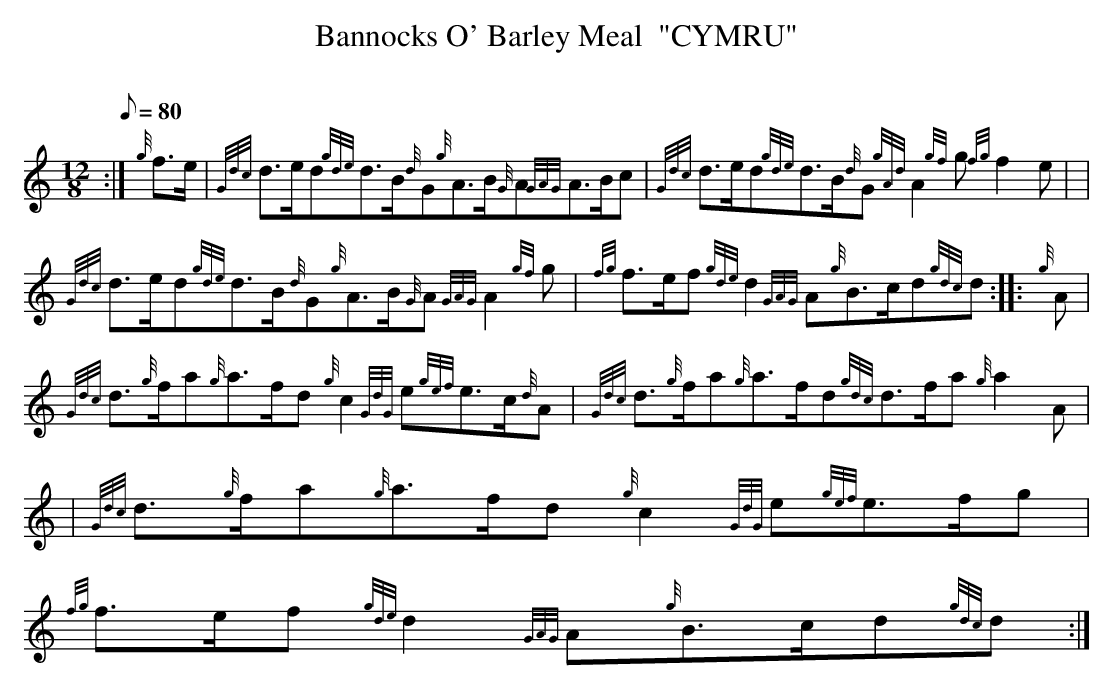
X:1
T:Bannocks O' Barley Meal  "CYMRU"
M:12/8
L:1/8
Q:80
C:
K:HP
:| {g}f3/2e/2 | \
{Gdc}d3/2e/2d{gde}d3/2B/2{d}G{g}A3/2B/2{G}A{GAG}A3/2B/2c | \
{Gdc}d3/2e/2d{gde}d3/2B/2{d}G{gAd}A2{gf}g{fg}f2e| |
{Gdc}d3/2e/2d{gde}d3/2B/2{d}G{g}A3/2B/2{G}A{GAG}A2{gf}g | \
{fg}f3/2e/2f{gde}d2{GAG}A{g}B3/2c/2d{gdc}d :: \
{g}A |
{Gdc}d3/2{g}f/2a{g}a3/2f/2d{g}c2{GdG}e{gef}e3/2c/2{d}A | \
{Gdc}d3/2{g}f/2a{g}a3/2f/2d{gdc}d3/2f/2a{g}a2A | | \
{Gdc}d3/2{g}f/2a{g}a3/2f/2d{g}c2{GdG}e{gef}e3/2f/2g |
{fg}f3/2e/2f{gde}d2{GAG}A{g}B3/2c/2d{gdc}d :|
